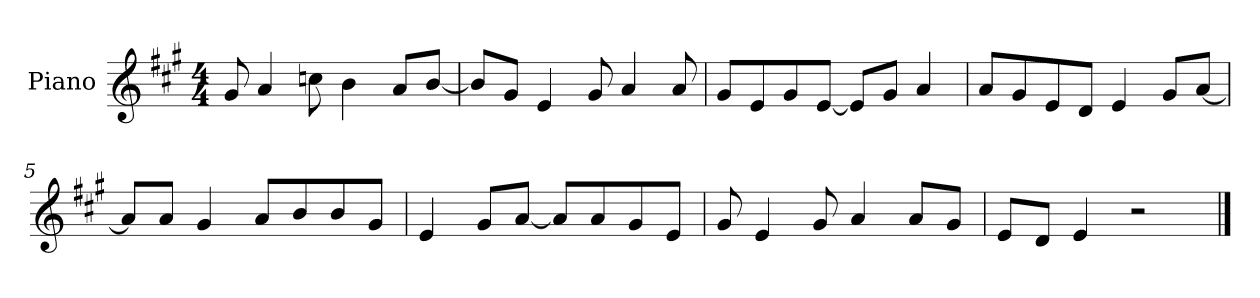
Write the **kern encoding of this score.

**kern
*part1
*staff1
*I"Piano
*I'P-no
*clefG2
*k[f#c#g#]
*M4/4
*MM90
=1
8g#/
4a/
8ccn\
4b\
8a/L
[8b/J
=2
8b/L]
8g#/J
4e/
8g#/
4a/
8a/
=3
8g#/L
8e/
8g#/
[8e/J
8e/L]
8g#/J
4a/
=4
8a/L
8g#/
8e/
8d/J
4e/
8g#/L
[8a/J
=5
8a/L]
8a/J
4g#/
8a/L
8b/
8b/
8g#/J
!!LO:LB:g=z
=6
4e/
8g#/L
[8a/J
8a/L]
8a/
8g#/
8e/J
=7
8g#/
4e/
8g#/
4a/
8a/L
8g#/J
=8
8e/L
8d/J
4e/
2r
==
*-
